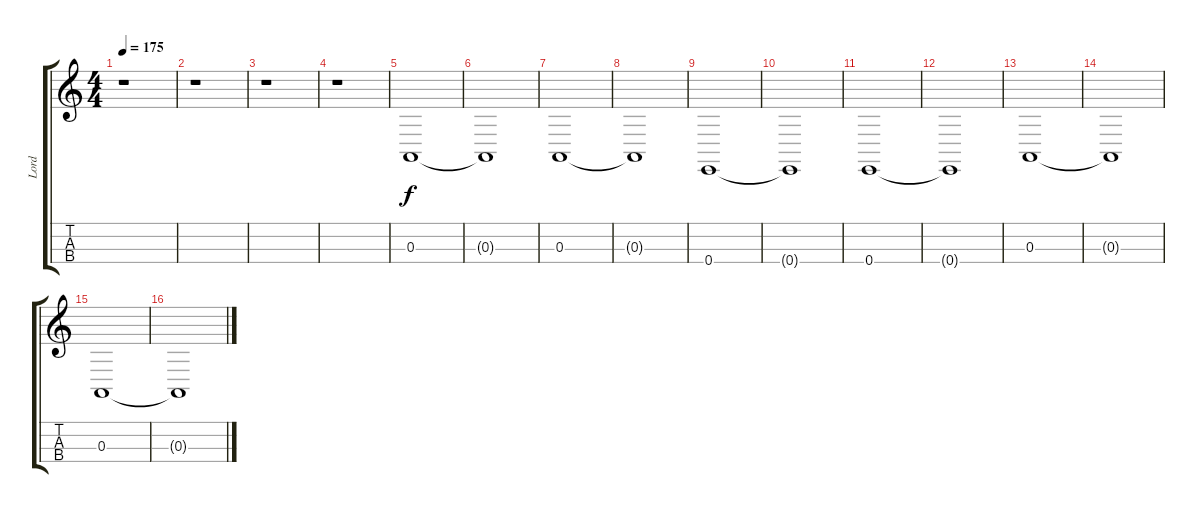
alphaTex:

\track ("Lord" "Lord") {instrument drawbarorgan}
\staff {score tabs}
\tuning (G3 D3 A2 E2) {hide}
\ts (4 4)
\tempo 175
\clef g2
\ks c
r.1{dy f} |
r.1 |
r.1 |
r.1 |
0.3.1{instrument electricgrandpiano} |
0.3{t}.1 |
0.3.1 |
0.3{t}.1 |
0.4.1 |
0.4{t}.1 |
0.4.1 |
0.4{t}.1 |
0.3.1 |
0.3{t}.1 |
0.3.1 |
0.3{t}.1
